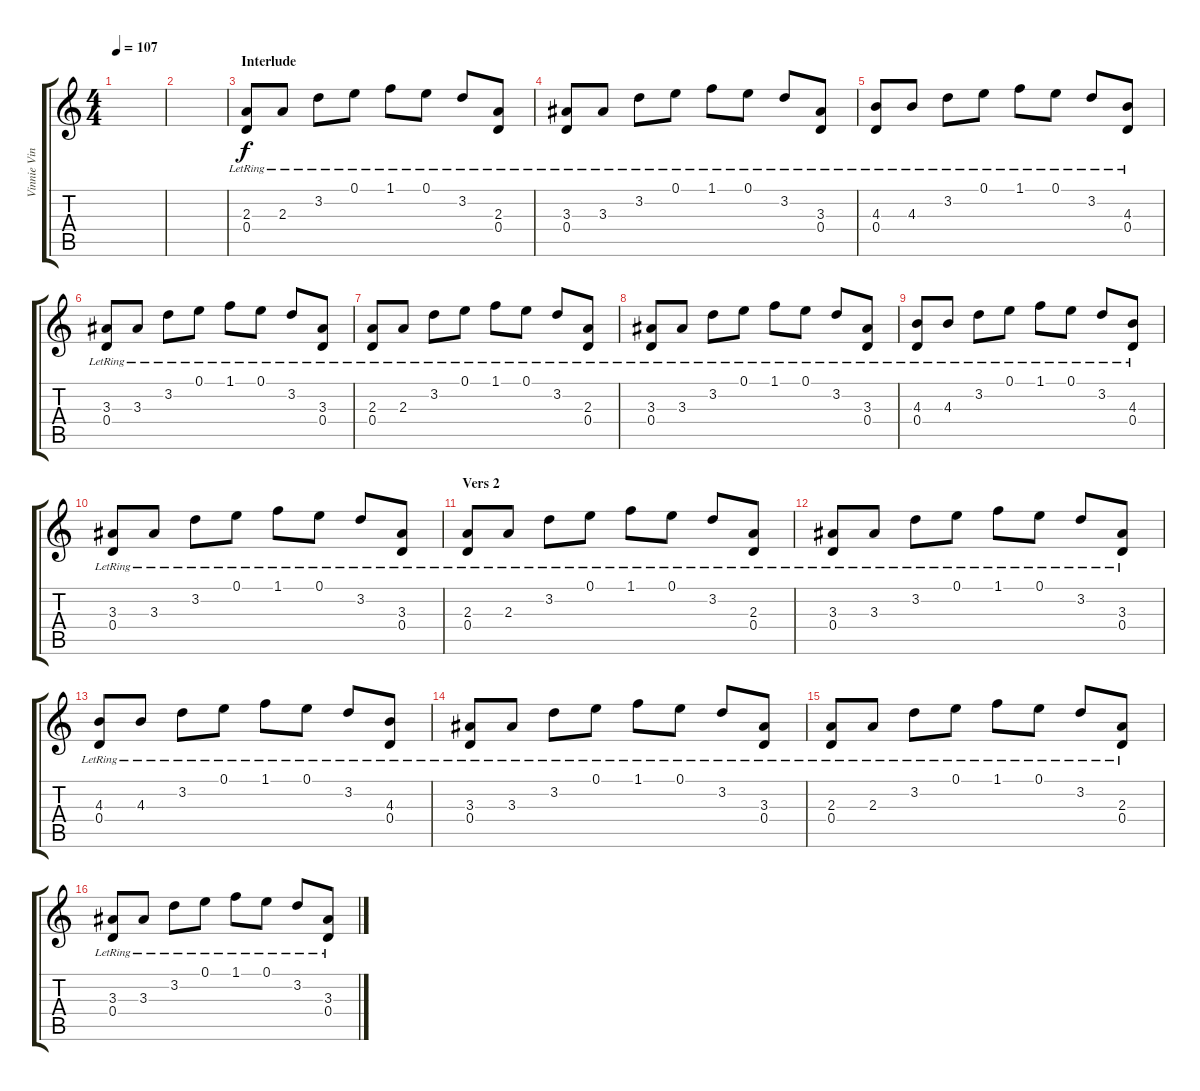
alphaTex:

\track ("Vinnie Vincent - guitar (rhythm 2)" "Vinnie Vin") {instrument acousticguitarsteel}
\staff {score tabs}
\tuning (E4 B3 G3 D3 A2 E2) {hide}
\ts (4 4)
\tempo 107
\clef g2
\ks c
|
|
\section ("" "Interlude")
(2.3{lr} 0.4{lr}).8{volume 13 instrument acousticguitarsteel} 2.3{lr}.8 3.2{lr}.8 0.1{lr}.8 1.1{lr}.8 0.1{lr}.8 3.2{lr}.8 (2.3{lr} 0.4{lr}).8 |
(3.3{lr} 0.4{lr}).8 3.3{lr}.8 3.2{lr}.8 0.1{lr}.8 1.1{lr}.8 0.1{lr}.8 3.2{lr}.8 (3.3{lr} 0.4{lr}).8 |
(4.3{lr} 0.4{lr}).8 4.3{lr}.8 3.2{lr}.8 0.1{lr}.8 1.1{lr}.8 0.1{lr}.8 3.2{lr}.8 (4.3{lr} 0.4{lr}).8 |
(3.3{lr} 0.4{lr}).8 3.3{lr}.8 3.2{lr}.8 0.1{lr}.8 1.1{lr}.8 0.1{lr}.8 3.2{lr}.8 (3.3{lr} 0.4{lr}).8 |
(2.3{lr} 0.4{lr}).8{volume 13 instrument acousticguitarsteel} 2.3{lr}.8 3.2{lr}.8 0.1{lr}.8 1.1{lr}.8 0.1{lr}.8 3.2{lr}.8 (2.3{lr} 0.4{lr}).8 |
(3.3{lr} 0.4{lr}).8 3.3{lr}.8 3.2{lr}.8 0.1{lr}.8 1.1{lr}.8 0.1{lr}.8 3.2{lr}.8 (3.3{lr} 0.4{lr}).8 |
(4.3{lr} 0.4{lr}).8 4.3{lr}.8 3.2{lr}.8 0.1{lr}.8 1.1{lr}.8 0.1{lr}.8 3.2{lr}.8 (4.3{lr} 0.4{lr}).8 |
(3.3{lr} 0.4{lr}).8 3.3{lr}.8 3.2{lr}.8 0.1{lr}.8 1.1{lr}.8 0.1{lr}.8 3.2{lr}.8 (3.3{lr} 0.4{lr}).8 |
\section ("" "Vers 2")
(2.3{lr} 0.4{lr}).8 2.3{lr}.8 3.2{lr}.8 0.1{lr}.8 1.1{lr}.8 0.1{lr}.8 3.2{lr}.8 (2.3{lr} 0.4{lr}).8 |
(3.3{lr} 0.4{lr}).8 3.3{lr}.8 3.2{lr}.8 0.1{lr}.8 1.1{lr}.8 0.1{lr}.8 3.2{lr}.8 (3.3{lr} 0.4{lr}).8 |
(4.3{lr} 0.4{lr}).8 4.3{lr}.8 3.2{lr}.8 0.1{lr}.8 1.1{lr}.8 0.1{lr}.8 3.2{lr}.8 (4.3{lr} 0.4{lr}).8 |
(3.3{lr} 0.4{lr}).8 3.3{lr}.8 3.2{lr}.8 0.1{lr}.8 1.1{lr}.8 0.1{lr}.8 3.2{lr}.8 (3.3{lr} 0.4{lr}).8 |
(2.3{lr} 0.4{lr}).8 2.3{lr}.8 3.2{lr}.8 0.1{lr}.8 1.1{lr}.8 0.1{lr}.8 3.2{lr}.8 (2.3{lr} 0.4{lr}).8 |
(3.3{lr} 0.4{lr}).8 3.3{lr}.8 3.2{lr}.8 0.1{lr}.8 1.1{lr}.8 0.1{lr}.8 3.2{lr}.8 (3.3{lr} 0.4{lr}).8
